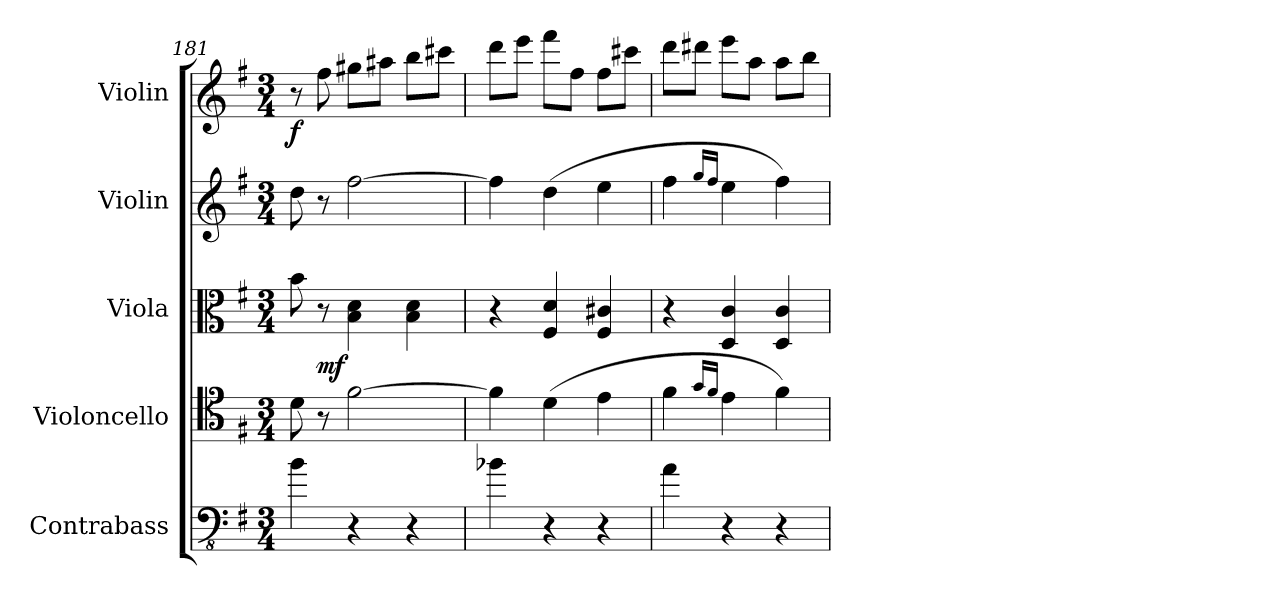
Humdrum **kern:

**kern	**kern	**kern	**dynam	**kern	**kern	**dynam
*part5	*part4	*part3	*part3	*part2	*part1	*part1
*staff5	*staff4	*staff3	*staff3	*staff2	*staff1	*staff1
*I"Contrabass	*I"Violoncello	*I"Viola	*	*I"Violin	*I"Violin	*
*I'Cb.	*I'Vc.	*I'Vla.	*	*I'Vln.	*I'Vln.	*
*clefFv4	*clefC4	*clefC3	*	*clefG2	*clefG2	*
*ITrd7c12	*	*	*	*	*	*
*k[f#]	*k[f#]	*k[f#]	*	*k[f#]	*k[f#]	*
*M3/4	*M3/4	*M3/4	*	*M3/4	*M3/4	*
=181	=181	=181	=181	=181	=181	=181
!	!	!	!	!	!	!LO:DY:b
4BB\	8d\	8b\	.	8dd\	8r	f
!	!	!	!LO:DY:b	!	!	!
.	8r	8r	mf	8r	8ff#\	.
4r	[2f#\	4B\ 4d\	.	[2ff#\	8gg#X\L	.
.	.	.	.	.	8aa#X\J	.
4r	.	4B\ 4d\	.	.	8bb\L	.
.	.	.	.	.	8ccc#X\J	.
=182	=182	=182	=182	=182	=182	=182
4BB-X\	4f#\]	4r	.	4ff#\]	8ddd\L	.
.	.	.	.	.	8eee\J	.
4r	(4d\	4F#/ 4d/	.	(4dd\	8fff#\L	.
.	.	.	.	.	8ff#\J	.
4r	4e\	4F#/ 4c#X/	.	4ee\	8ff#\L	.
.	.	.	.	.	8ccc#X\J	.
!!LO:PB:g=z
=183	=183	=183	=183	=183	=183	=183
4AA\	4f#\	4r	.	4ff#\	8ddd\L	.
.	.	.	.	.	8ddd#X\J	.
.	16qg/LL	.	.	16qgg/LL	.	.
.	16qf#/JJ	.	.	16qff#/JJ	.	.
4r	4e\	4D/ 4c/	.	4ee\	8eee\L	.
.	.	.	.	.	8aa\J	.
4r	4f#\)	4D/ 4c/	.	4ff#\)	8aa\L	.
.	.	.	.	.	8bb\J	.
=	=	=	=	=	=	=
*-	*-	*-	*-	*-	*-	*-
